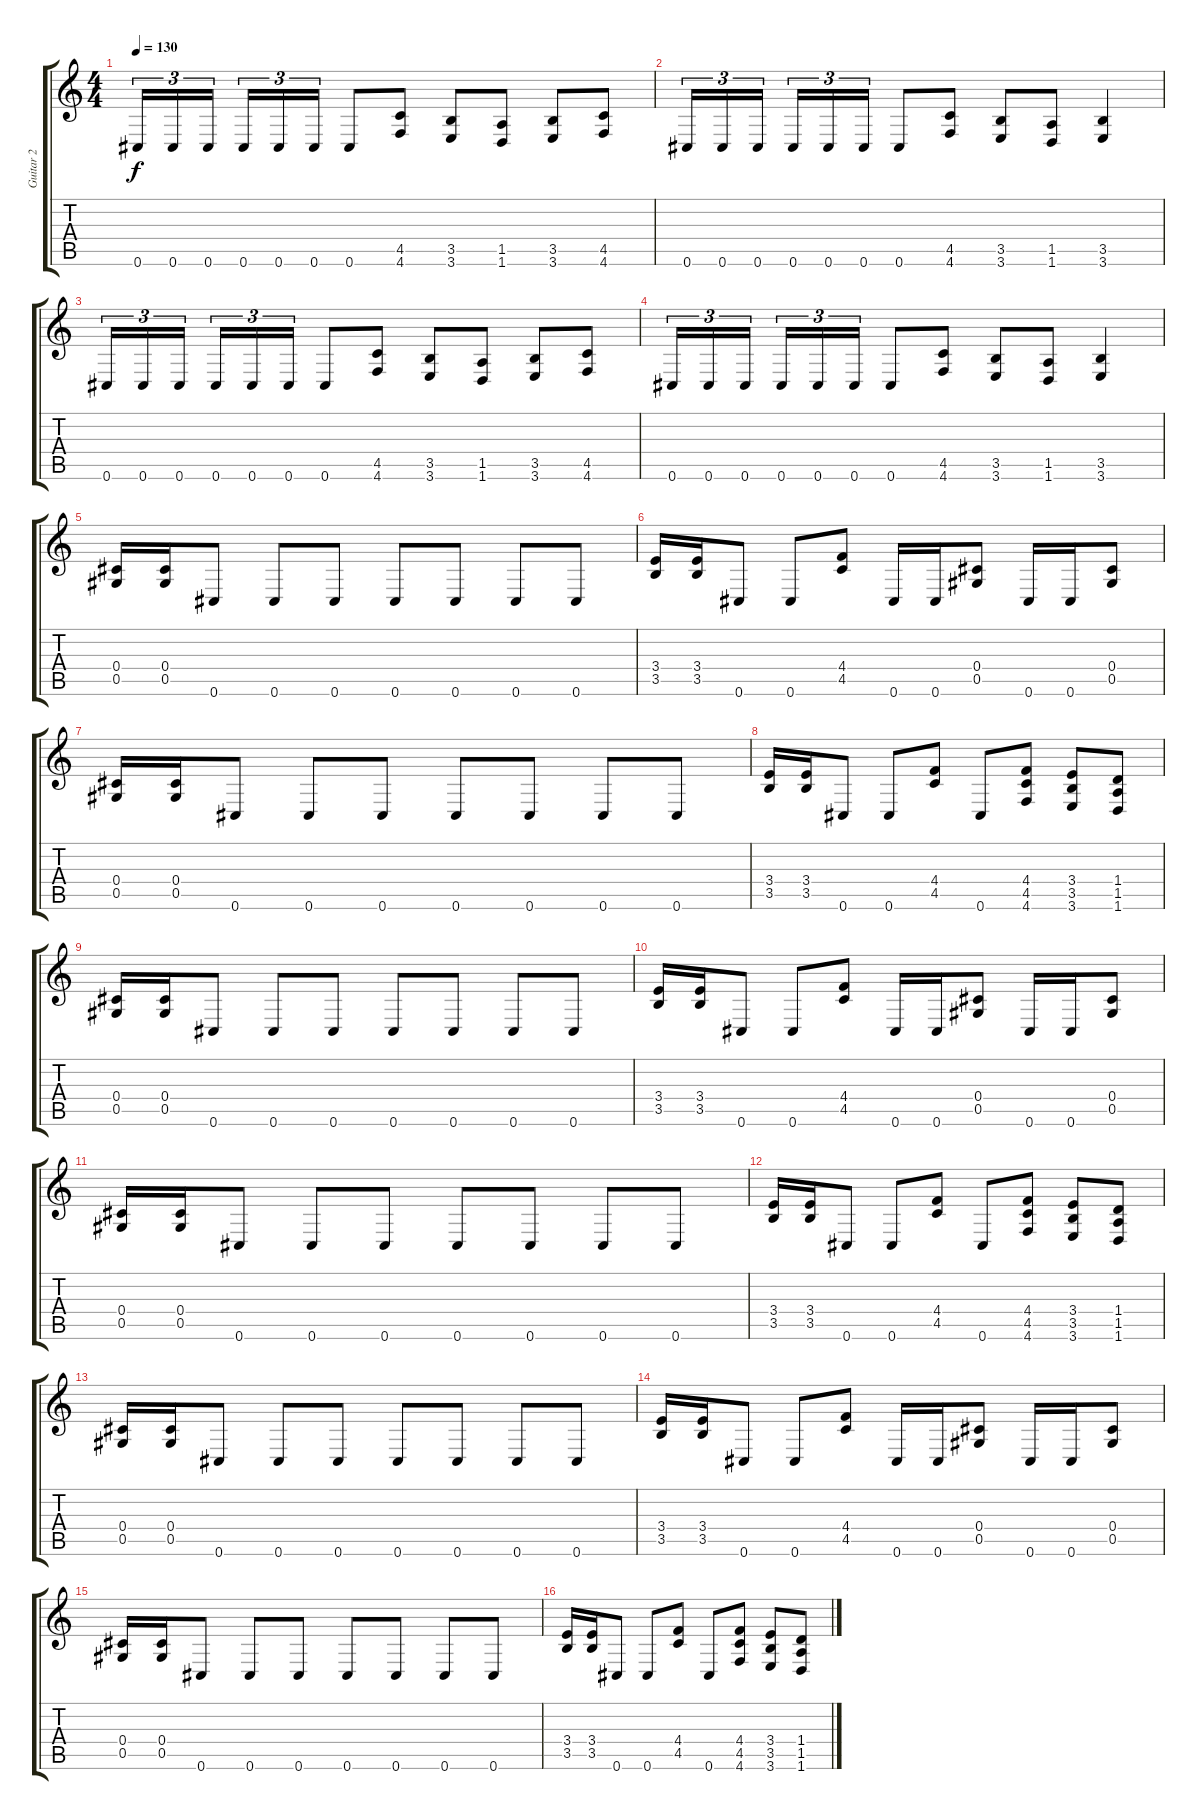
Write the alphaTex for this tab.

\track ("Guitar 2" "Guitar 2") {instrument distortionguitar}
\staff {score tabs}
\tuning (Eb4 Bb3 Gb3 Db3 Ab2 Db2) {hide}
\ts (4 4)
\tempo 130
\clef g2
\ks c
0.6.16{tu (3 2) dy f} 0.6.16{tu (3 2)} 0.6.16{tu (3 2)} 0.6.16{tu (3 2)} 0.6.16{tu (3 2)} 0.6.16{tu (3 2)} 0.6.8 (4.5 4.6).8 (3.5 3.6).8 (1.5 1.6).8 (3.5 3.6).8 (4.5 4.6).8 |
0.6.16{tu (3 2)} 0.6.16{tu (3 2)} 0.6.16{tu (3 2)} 0.6.16{tu (3 2)} 0.6.16{tu (3 2)} 0.6.16{tu (3 2)} 0.6.8 (4.5 4.6).8 (3.5 3.6).8 (1.5 1.6).8 (3.5 3.6).4 |
0.6.16{tu (3 2)} 0.6.16{tu (3 2)} 0.6.16{tu (3 2)} 0.6.16{tu (3 2)} 0.6.16{tu (3 2)} 0.6.16{tu (3 2)} 0.6.8 (4.5 4.6).8 (3.5 3.6).8 (1.5 1.6).8 (3.5 3.6).8 (4.5 4.6).8 |
0.6.16{tu (3 2)} 0.6.16{tu (3 2)} 0.6.16{tu (3 2)} 0.6.16{tu (3 2)} 0.6.16{tu (3 2)} 0.6.16{tu (3 2)} 0.6.8 (4.5 4.6).8 (3.5 3.6).8 (1.5 1.6).8 (3.5 3.6).4 |
(0.4 0.5).16{txt " "} (0.4 0.5).16 0.6.8 0.6.8 0.6.8 0.6.8 0.6.8 0.6.8 0.6.8 |
(3.4 3.5).16 (3.4 3.5).16 0.6.8 0.6.8 (4.4 4.5).8 0.6.16 0.6.16 (0.4 0.5).8 0.6.16 0.6.16 (0.4 0.5).8 |
(0.4 0.5).16 (0.4 0.5).16 0.6.8 0.6.8 0.6.8 0.6.8 0.6.8 0.6.8 0.6.8 |
(3.4 3.5).16 (3.4 3.5).16 0.6.8 0.6.8 (4.4 4.5).8 0.6.8 (4.4 4.5 4.6).8 (3.4 3.5 3.6).8 (1.4 1.5 1.6).8 |
(0.4 0.5).16{txt " "} (0.4 0.5).16 0.6.8 0.6.8 0.6.8 0.6.8 0.6.8 0.6.8 0.6.8 |
(3.4 3.5).16 (3.4 3.5).16 0.6.8 0.6.8 (4.4 4.5).8 0.6.16 0.6.16 (0.4 0.5).8 0.6.16 0.6.16 (0.4 0.5).8 |
(0.4 0.5).16 (0.4 0.5).16 0.6.8 0.6.8 0.6.8 0.6.8 0.6.8 0.6.8 0.6.8 |
(3.4 3.5).16 (3.4 3.5).16 0.6.8 0.6.8 (4.4 4.5).8 0.6.8 (4.4 4.5 4.6).8 (3.4 3.5 3.6).8 (1.4 1.5 1.6).8 |
(0.4 0.5).16{txt " "} (0.4 0.5).16 0.6.8 0.6.8 0.6.8 0.6.8 0.6.8 0.6.8 0.6.8 |
(3.4 3.5).16 (3.4 3.5).16 0.6.8 0.6.8 (4.4 4.5).8 0.6.16 0.6.16 (0.4 0.5).8 0.6.16 0.6.16 (0.4 0.5).8 |
(0.4 0.5).16 (0.4 0.5).16 0.6.8 0.6.8 0.6.8 0.6.8 0.6.8 0.6.8 0.6.8 |
(3.4 3.5).16 (3.4 3.5).16 0.6.8 0.6.8 (4.4 4.5).8 0.6.8 (4.4 4.5 4.6).8 (3.4 3.5 3.6).8 (1.4 1.5 1.6).8
